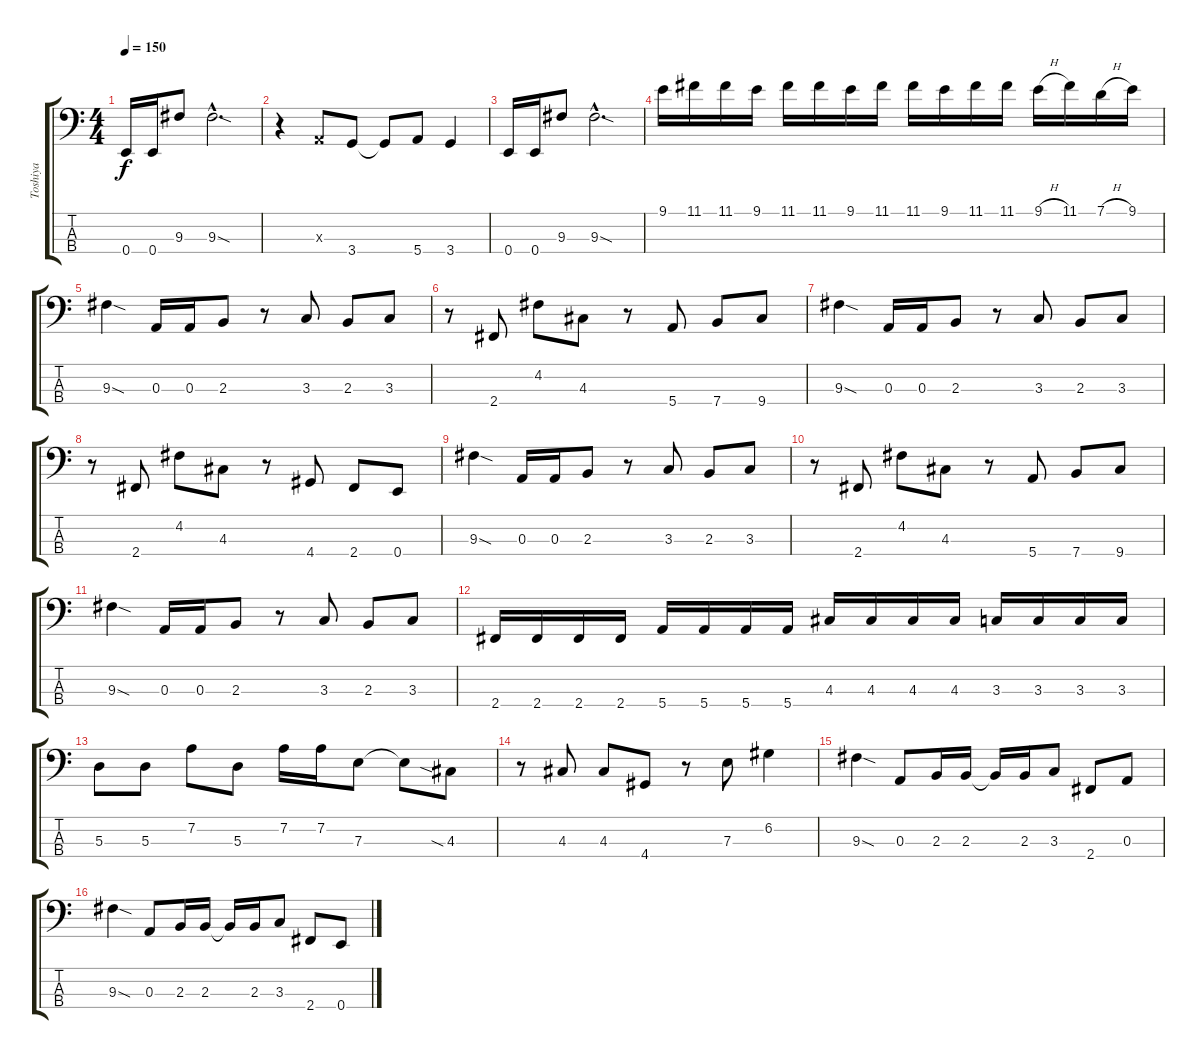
\track ("Toshiya" "Toshiya") {instrument electricbasspick}
\staff {score tabs}
\tuning (G2 D2 A1 E1) {hide}
\ts (4 4)
\tempo 150
\clef f4
\ks c
0.4.16{dy f} 0.4.16 9.3.8 9.3{sod hac}.2{d} |
r.4 0.3{x}.8 3.4.8 3.4{t}.8 5.4.8 3.4.4 |
0.4.16 0.4.16 9.3.8 9.3{sod hac}.2{d} |
9.1.16 11.1.16 11.1.16 9.1.16 11.1.16 11.1.16 9.1.16 11.1.16 11.1.16 9.1.16 11.1.16 11.1.16 9.1{h}.16 11.1.16 7.1{h}.16 9.1.16 |
9.3{sod}.4 0.3.16 0.3.16 2.3.8 r.8 3.3.8 2.3.8 3.3.8 |
r.8 2.4.8 4.2.8 4.3.8 r.8 5.4.8 7.4.8 9.4.8 |
9.3{sod}.4 0.3.16 0.3.16 2.3.8 r.8 3.3.8 2.3.8 3.3.8 |
r.8 2.4.8 4.2.8 4.3.8 r.8 4.4.8 2.4.8 0.4.8 |
9.3{sod}.4 0.3.16 0.3.16 2.3.8 r.8 3.3.8 2.3.8 3.3.8 |
r.8 2.4.8 4.2.8 4.3.8 r.8 5.4.8 7.4.8 9.4.8 |
9.3{sod}.4 0.3.16 0.3.16 2.3.8 r.8 3.3.8 2.3.8 3.3.8 |
2.4.16 2.4.16 2.4.16 2.4.16 5.4.16 5.4.16 5.4.16 5.4.16 4.3.16 4.3.16 4.3.16 4.3.16 3.3.16 3.3.16 3.3.16 3.3.16 |
5.3.8 5.3.8 7.2.8 5.3.8 7.2.16 7.2.16 7.3.8 7.3{t}.8 4.3{sia}.8 |
r.8 4.3.8 4.3.8 4.4.8 r.8 7.3.8 6.2.4 |
9.3{sod}.4 0.3.8 2.3.16 2.3.16 2.3{t}.16 2.3.16 3.3.8 2.4.8 0.3.8 |
9.3{sod}.4 0.3.8 2.3.16 2.3.16 2.3{t}.16 2.3.16 3.3.8 2.4.8 0.4.8
